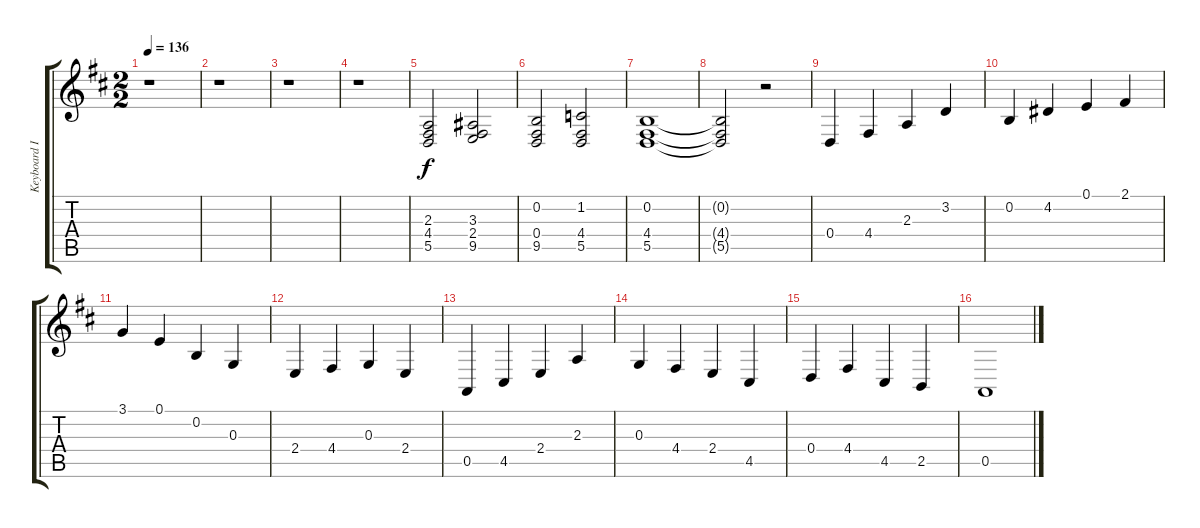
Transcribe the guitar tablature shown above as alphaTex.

\track ("Keyboard II" "Keyboard I") {instrument ocarina}
\staff {score tabs}
\tuning (E4 B3 G3 D3 A2 E2) {hide}
\ts (2 2)
\tempo 136
\clef g2
\ks d
r.1{dy f} |
r.1 |
r.1 |
r.1 |
(2.3 4.4 5.5).2 (3.3 2.4 9.5).2 |
(0.2 0.4 9.5).2 (1.2 4.4 5.5).2 |
(0.2 4.4 5.5).1 |
(0.2{t} 4.4{t} 5.5{t}).2 r.2 |
0.4.4 4.4.4 2.3.4 3.2.4 |
0.2.4 4.2.4 0.1.4 2.1.4 |
3.1.4 0.1.4 0.2.4 0.3.4 |
2.4.4 4.4.4 0.3.4 2.4.4 |
0.5.4 4.5.4 2.4.4 2.3.4 |
0.3.4 4.4.4 2.4.4 4.5.4 |
0.4.4 4.4.4 4.5.4 2.5.4 |
0.5.1
